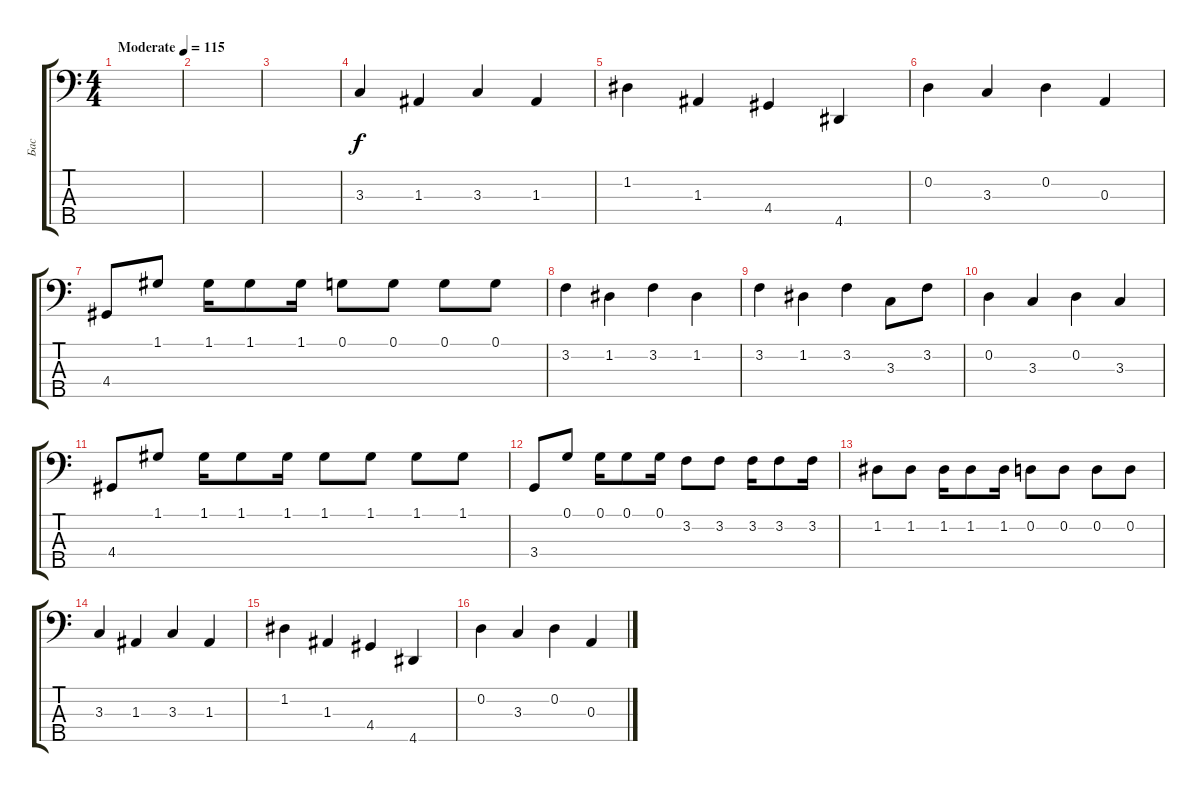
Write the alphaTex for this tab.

\track ("Бас" "Бас") {instrument electricbassfinger}
\staff {score tabs}
\tuning (G2 D2 A1 E1 B0) {hide}
\ts (4 4)
\tempo (115 "Moderate")
\clef f4
\ks c
|
|
|
3.3.4 1.3.4 3.3.4 1.3.4 |
1.2.4 1.3.4 4.4.4 4.5.4 |
0.2.4 3.3.4 0.2.4 0.3.4 |
4.4.8 1.1.8 1.1.16 1.1.8 1.1.16 0.1.8 0.1.8 0.1.8 0.1.8 |
3.2.4 1.2.4 3.2.4 1.2.4 |
3.2.4 1.2.4 3.2.4 3.3.8 3.2.8 |
0.2.4 3.3.4 0.2.4 3.3.4 |
4.4.8 1.1.8 1.1.16 1.1.8 1.1.16 1.1.8 1.1.8 1.1.8 1.1.8 |
3.4.8 0.1.8 0.1.16 0.1.8 0.1.16 3.2.8 3.2.8 3.2.16 3.2.8 3.2.16 |
1.2.8 1.2.8 1.2.16 1.2.8 1.2.16 0.2.8 0.2.8 0.2.8 0.2.8 |
3.3.4 1.3.4 3.3.4 1.3.4 |
1.2.4 1.3.4 4.4.4 4.5.4 |
0.2.4 3.3.4 0.2.4 0.3.4
